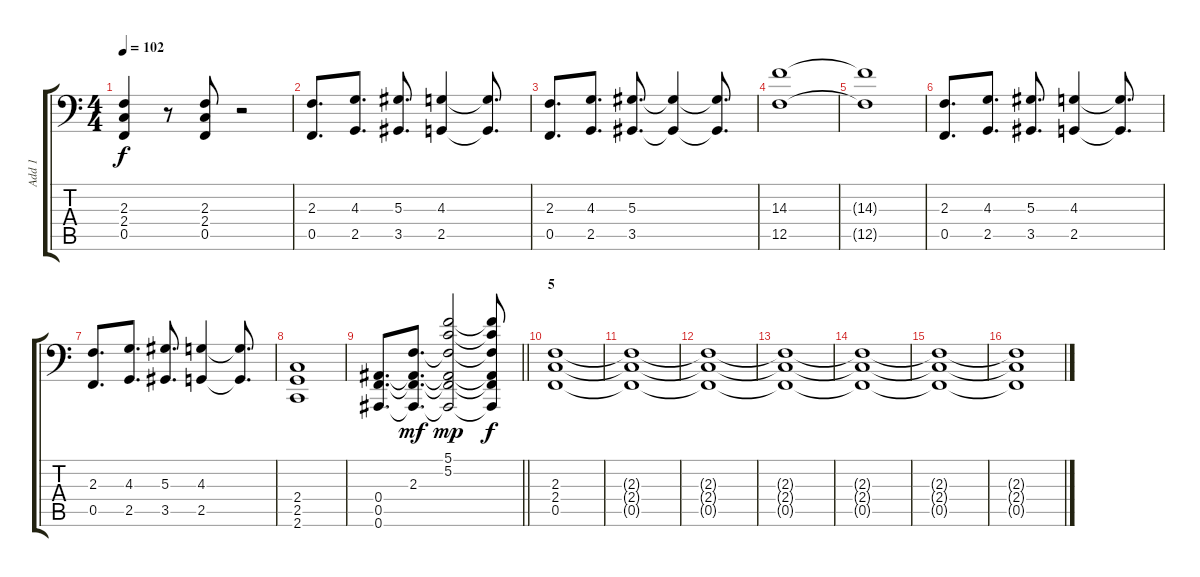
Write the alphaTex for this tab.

\track ("Add 1" "Add 1") {instrument stringensemble1}
\staff {score tabs}
\tuning (C4 G3 Eb3 Bb2 F2 Bb1) {hide}
\ts (4 4)
\tempo 102
\clef f4
\ks c
(2.3 2.4 0.5).4{dy f} r.8 (2.3 2.4 0.5).8 r.2 |
(2.3 0.5).8{d} (4.3 2.5).8{d} (5.3 3.5).8{d} (4.3 2.5).4 (4.3{t} 2.5{t}).8{d} |
(2.3 0.5).8{d} (4.3 2.5).8{d} (5.3 3.5).8{d} (5.3{t} 3.5{t}).4 (5.3{t} 3.5{t}).8{d} |
(14.3 12.5).1 |
(14.3{t} 12.5{t}).1 |
(2.3 0.5).8{d} (4.3 2.5).8{d} (5.3 3.5).8{d} (4.3 2.5).4 (4.3{t} 2.5{t}).8{d} |
(2.3 0.5).8{d} (4.3 2.5).8{d} (5.3 3.5).8{d} (4.3 2.5).4 (4.3{t} 2.5{t}).8{d} |
(2.4 2.5 2.6).1 |
\barLineRight lightlight
(0.4 0.5 0.6).8{d} (2.3 0.4{t} 0.5{t} 0.6{t}).8{d dy mf} (5.1 5.2 2.3{t} 0.4{t} 0.5{t} 0.6{t}).2{dy mp} (5.1{t} 5.2{t} 2.3{t} 0.4{t} 0.5{t} 0.6{t}).8{dy f} |
\section ("" "5")
(2.3 2.4 0.5).1 |
(2.3{t} 2.4{t} 0.5{t}).1 |
(2.3{t} 2.4{t} 0.5{t}).1 |
(2.3{t} 2.4{t} 0.5{t}).1 |
(2.3{t} 2.4{t} 0.5{t}).1 |
(2.3{t} 2.4{t} 0.5{t}).1 |
(2.3{t} 2.4{t} 0.5{t}).1
